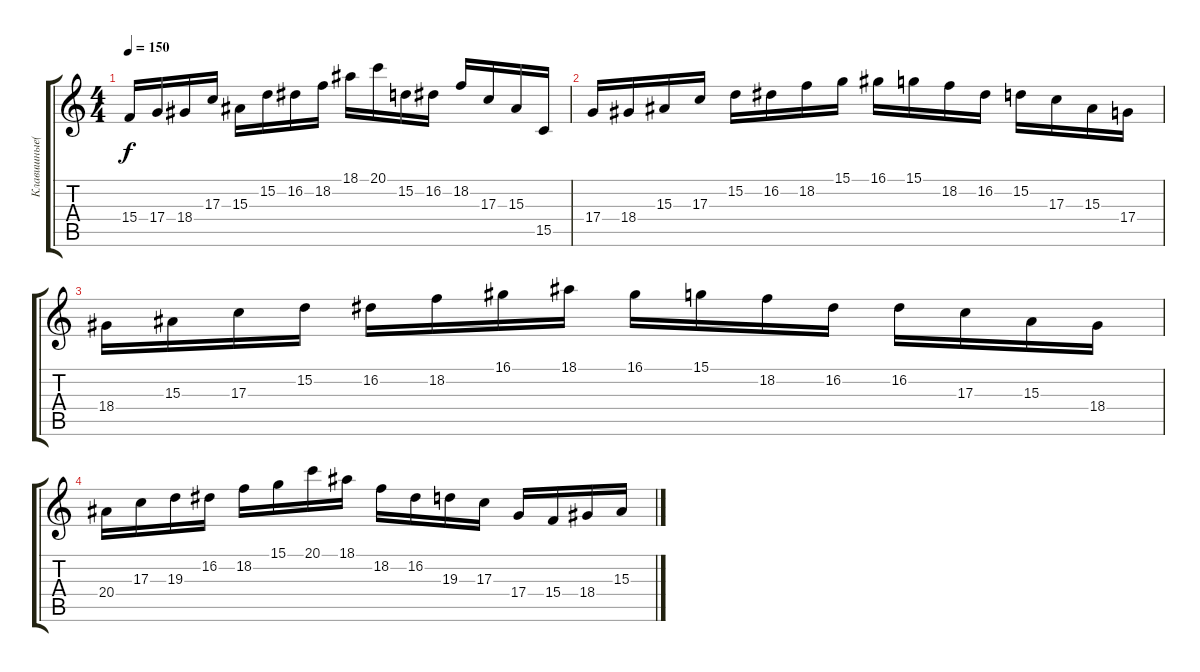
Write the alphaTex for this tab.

\track ("Клавишные(Влад)" "Клавишные(") {instrument harpsichord}
\staff {score tabs}
\tuning (E4 B3 G3 D3 A2 E2) {hide}
\ts (4 4)
\tempo 150
\clef g2
\ks c
15.4.16{dy f} 17.4.16 18.4.16 17.3.16 15.3.16 15.2.16 16.2.16 18.2.16 18.1.16 20.1.16 15.2.16 16.2.16 18.2.16 17.3.16 15.3.16 15.5.16 |
17.4.16 18.4.16 15.3.16 17.3.16 15.2.16 16.2.16 18.2.16 15.1.16 16.1.16 15.1.16 18.2.16 16.2.16 15.2.16 17.3.16 15.3.16 17.4.16 |
18.4.16 15.3.16 17.3.16 15.2.16 16.2.16 18.2.16 16.1.16 18.1.16 16.1.16 15.1.16 18.2.16 16.2.16 16.2.16 17.3.16 15.3.16 18.4.16 |
20.4.16 17.3.16 19.3.16 16.2.16 18.2.16 15.1.16 20.1.16 18.1.16 18.2.16 16.2.16 19.3.16 17.3.16 17.4.16 15.4.16 18.4.16 15.3.16
